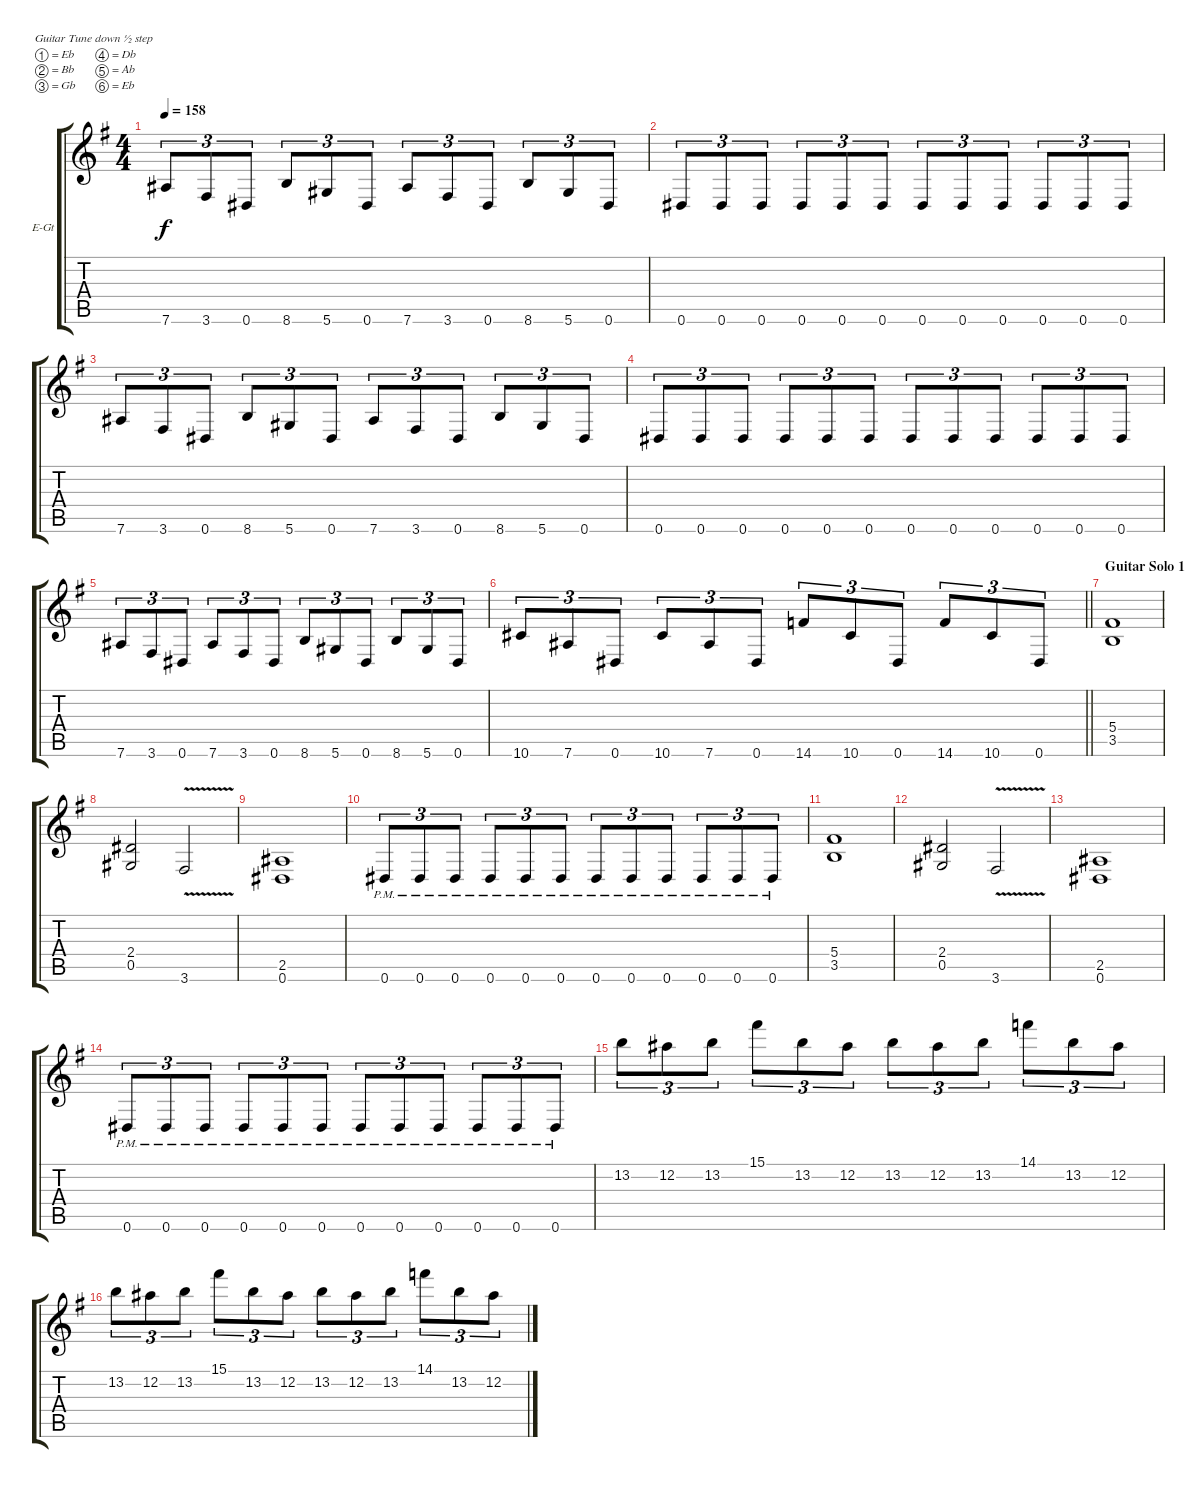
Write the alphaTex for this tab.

\bracketExtendMode groupsimilarinstruments
\firstSystemTrackNameOrientation horizontal
\otherSystemsTrackNameOrientation horizontal
\track ("Гитара 2" "E-Gt") {mute instrument distortionguitar}
\staff {score tabs}
\tuning (Eb4 Bb3 Gb3 Db3 Ab2 Eb2)
\ts (4 4)
\tempo 158
\clef g2
\ks eminor
7.6.8{tu (3 2) dy f} 3.6.8{tu (3 2)} 0.6.8{tu (3 2)} 8.6.8{tu (3 2)} 5.6.8{tu (3 2)} 0.6.8{tu (3 2)} 7.6.8{tu (3 2)} 3.6.8{tu (3 2)} 0.6.8{tu (3 2)} 8.6.8{tu (3 2)} 5.6.8{tu (3 2)} 0.6.8{tu (3 2)} |
0.6.8{tu (3 2)} 0.6.8{tu (3 2)} 0.6.8{tu (3 2)} 0.6.8{tu (3 2)} 0.6.8{tu (3 2)} 0.6.8{tu (3 2)} 0.6.8{tu (3 2)} 0.6.8{tu (3 2)} 0.6.8{tu (3 2)} 0.6.8{tu (3 2)} 0.6.8{tu (3 2)} 0.6.8{tu (3 2)} |
7.6.8{tu (3 2)} 3.6.8{tu (3 2)} 0.6.8{tu (3 2)} 8.6.8{tu (3 2)} 5.6.8{tu (3 2)} 0.6.8{tu (3 2)} 7.6.8{tu (3 2)} 3.6.8{tu (3 2)} 0.6.8{tu (3 2)} 8.6.8{tu (3 2)} 5.6.8{tu (3 2)} 0.6.8{tu (3 2)} |
0.6.8{tu (3 2)} 0.6.8{tu (3 2)} 0.6.8{tu (3 2)} 0.6.8{tu (3 2)} 0.6.8{tu (3 2)} 0.6.8{tu (3 2)} 0.6.8{tu (3 2)} 0.6.8{tu (3 2)} 0.6.8{tu (3 2)} 0.6.8{tu (3 2)} 0.6.8{tu (3 2)} 0.6.8{tu (3 2)} |
7.6.8{tu (3 2)} 3.6.8{tu (3 2)} 0.6.8{tu (3 2)} 7.6.8{tu (3 2)} 3.6.8{tu (3 2)} 0.6.8{tu (3 2)} 8.6.8{tu (3 2)} 5.6.8{tu (3 2)} 0.6.8{tu (3 2)} 8.6.8{tu (3 2)} 5.6.8{tu (3 2)} 0.6.8{tu (3 2)} |
\barLineRight lightlight
10.6.8{tu (3 2)} 7.6.8{tu (3 2)} 0.6.8{tu (3 2)} 10.6.8{tu (3 2)} 7.6.8{tu (3 2)} 0.6.8{tu (3 2)} 14.6.8{tu (3 2)} 10.6.8{tu (3 2)} 0.6.8{tu (3 2)} 14.6.8{tu (3 2)} 10.6.8{tu (3 2)} 0.6.8{tu (3 2)} |
\section ("" "Guitar Solo 1")
(5.4 3.5).1 |
(2.4 0.5).2 3.6{v}.2 |
(2.5 0.6).1 |
0.6{pm}.8{tu (3 2)} 0.6{pm}.8{tu (3 2)} 0.6{pm}.8{tu (3 2)} 0.6{pm}.8{tu (3 2)} 0.6{pm}.8{tu (3 2)} 0.6{pm}.8{tu (3 2)} 0.6{pm}.8{tu (3 2)} 0.6{pm}.8{tu (3 2)} 0.6{pm}.8{tu (3 2)} 0.6{pm}.8{tu (3 2)} 0.6{pm}.8{tu (3 2)} 0.6{pm}.8{tu (3 2)} |
(5.4 3.5).1 |
(2.4 0.5).2 3.6{v}.2 |
(2.5 0.6).1 |
0.6{pm}.8{tu (3 2)} 0.6{pm}.8{tu (3 2)} 0.6{pm}.8{tu (3 2)} 0.6{pm}.8{tu (3 2)} 0.6{pm}.8{tu (3 2)} 0.6{pm}.8{tu (3 2)} 0.6{pm}.8{tu (3 2)} 0.6{pm}.8{tu (3 2)} 0.6{pm}.8{tu (3 2)} 0.6{pm}.8{tu (3 2)} 0.6{pm}.8{tu (3 2)} 0.6{pm}.8{tu (3 2)} |
13.2.8{tu (3 2)} 12.2.8{tu (3 2)} 13.2.8{tu (3 2)} 15.1.8{tu (3 2)} 13.2.8{tu (3 2)} 12.2.8{tu (3 2)} 13.2.8{tu (3 2)} 12.2.8{tu (3 2)} 13.2.8{tu (3 2)} 14.1.8{tu (3 2)} 13.2.8{tu (3 2)} 12.2.8{tu (3 2)} |
13.2.8{tu (3 2)} 12.2.8{tu (3 2)} 13.2.8{tu (3 2)} 15.1.8{tu (3 2)} 13.2.8{tu (3 2)} 12.2.8{tu (3 2)} 13.2.8{tu (3 2)} 12.2.8{tu (3 2)} 13.2.8{tu (3 2)} 14.1.8{tu (3 2)} 13.2.8{tu (3 2)} 12.2.8{tu (3 2)}
